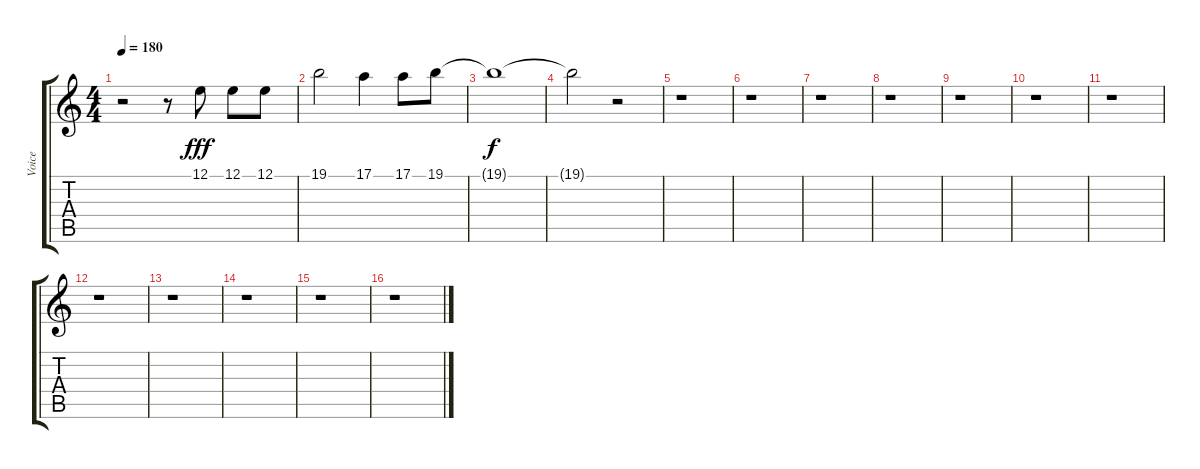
\track ("Voice" "Voice") {instrument flute}
\staff {score tabs}
\tuning (E4 B3 G3 D3 A2 E2) {hide}
\ts (4 4)
\tempo 180
\clef g2
\ks c
r.2{dy f} r.8 12.1.8{dy fff} 12.1.8 12.1.8 |
19.1.2 17.1.4 17.1.8 19.1.8 |
19.1{t}.1{dy f} |
19.1{t}.2 r.2 |
r.1 |
r.1 |
r.1 |
r.1 |
r.1 |
r.1 |
r.1 |
r.1 |
r.1 |
r.1 |
r.1 |
r.1
